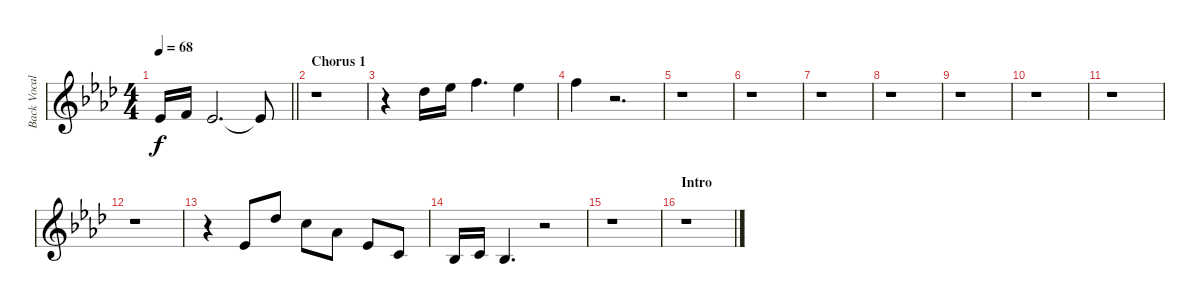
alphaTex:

\track ("Back Vocals" "Back Vocal") {instrument voiceoohs}
\staff {score}
\tuning (E4 B3 G3 D3 A2 E2 B1) {hide}
\ts (4 4)
\tempo 68
\clef g2
\barLineRight lightlight
\ks ab
4.2.16{dy f} 1.1.16 4.2.2{d} 4.2{t}.8 |
\section ("" "Chorus 1")
r.1 |
r.4 9.1.16 11.1.16 13.1.4{d} 11.1.4 |
13.1.4 r.2{d} |
r.1 |
r.1 |
r.1 |
r.1 |
r.1 |
r.1 |
r.1 |
r.1 |
r.4 4.2.8 9.1.8 8.1.8 4.1.8 4.2.8 1.2.8 |
3.3.16 1.2.16 3.3.4{d} r.2 |
r.1 |
\section ("" "Intro")
r.1
